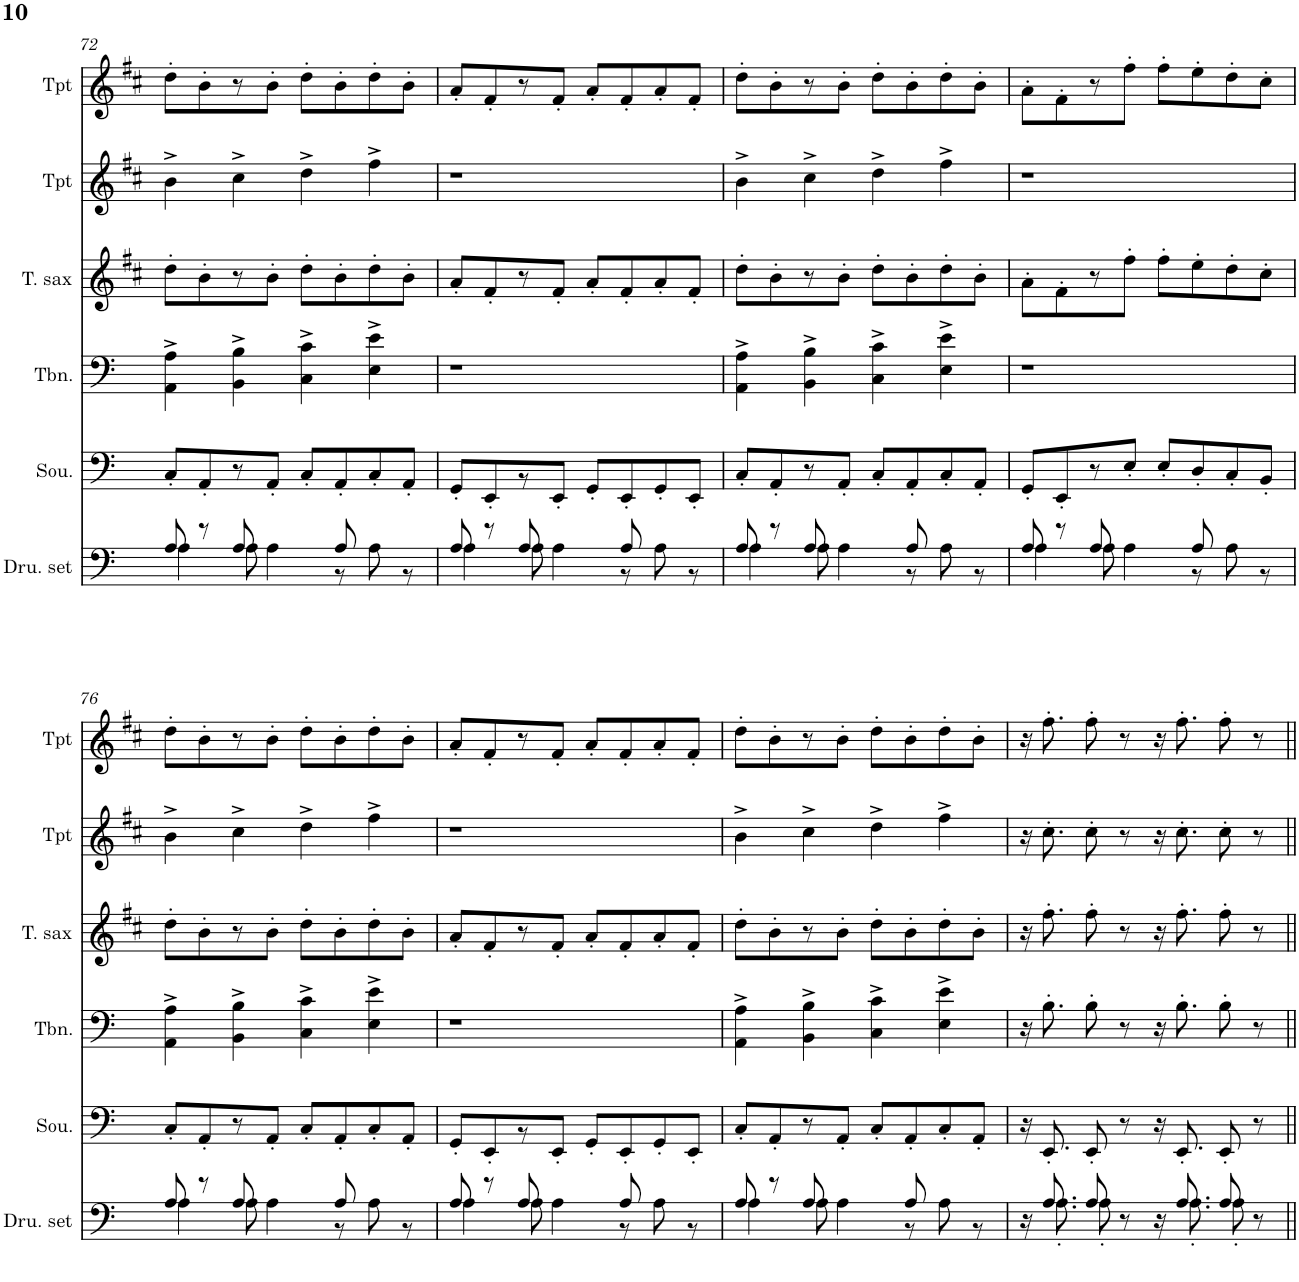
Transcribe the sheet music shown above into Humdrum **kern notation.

**kern	**kern	**kern	**kern	**kern	**kern
*part6	*part5	*part4	*part3	*part2	*part1
*staff6	*staff5	*staff4	*staff3	*staff2	*staff1
*I"Drum set	*I"Sousaphone	*I"Trombone	*I"Tenor sax	*I"Trumpet in bb	*I"Trumpet in bb
*I'Dru. set	*I'Sou.	*I'Tbn.	*I'T. sax	*I'Tpt	*I'Tpt
!!LO:PB:g=z
*clefF4	*clefF4	*clefF4	*clefG2	*clefG2	*clefG2
*	*	*	*Trd7c14	*Trd0c2	*Trd0c2
*k[]	*k[]	*k[]	*k[f#c#]	*k[f#c#]	*k[f#c#]
*M4/4	*M4/4	*M4/4	*M4/4	*M4/4	*M4/4
=72	=72	=72	=72	=72	=72
*^	*	*	*	*	*
8RA/	4RA\	8C'/L	4AA\^ 4A\^	8dd'\L	4b^\	8dd'\L
8r	.	8AA'/	.	8b'\	.	8b'\
8RA/	8RA\	8r	4BB\^ 4B\^	8r	4cc#^\	8r
4ryy	4RA\	8AA'/J	.	8b'\J	.	8b'\J
.	.	8C'/L	4C\^ 4c\^	8dd'\L	4dd^\	8dd'\L
8RA/	8r	8AA'/	.	8b'\	.	8b'\
4ryy	8RA\	8C'/	4E\^ 4e\^	8dd'\	4ff#^\	8dd'\
.	8r	8AA'/J	.	8b'\J	.	8b'\J
=73	=73	=73	=73	=73	=73	=73
8RA/	4RA\	8GG'/L	1r	8a'/L	1r	8a'/L
8r	.	8EE'/	.	8f#'/	.	8f#'/
8RA/	8RA\	8r	.	8r	.	8r
4ryy	4RA\	8EE'/J	.	8f#'/J	.	8f#'/J
.	.	8GG'/L	.	8a'/L	.	8a'/L
8RA/	8r	8EE'/	.	8f#'/	.	8f#'/
4ryy	8RA\	8GG'/	.	8a'/	.	8a'/
.	8r	8EE'/J	.	8f#'/J	.	8f#'/J
=74	=74	=74	=74	=74	=74	=74
8RA/	4RA\	8C'/L	4AA\^ 4A\^	8dd'\L	4b^\	8dd'\L
8r	.	8AA'/	.	8b'\	.	8b'\
8RA/	8RA\	8r	4BB\^ 4B\^	8r	4cc#^\	8r
4ryy	4RA\	8AA'/J	.	8b'\J	.	8b'\J
.	.	8C'/L	4C\^ 4c\^	8dd'\L	4dd^\	8dd'\L
8RA/	8r	8AA'/	.	8b'\	.	8b'\
4ryy	8RA\	8C'/	4E\^ 4e\^	8dd'\	4ff#^\	8dd'\
.	8r	8AA'/J	.	8b'\J	.	8b'\J
=75	=75	=75	=75	=75	=75	=75
8RA/	4RA\	8GG'/L	1r	8a'\L	1r	8a'\L
8r	.	8EE'/	.	8f#'\	.	8f#'\
8RA/	8RA\	8r	.	8r	.	8r
4ryy	4RA\	8E'/J	.	8ff#'\J	.	8ff#'\J
.	.	8E'/L	.	8ff#'\L	.	8ff#'\L
8RA/	8r	8D'/	.	8ee'\	.	8ee'\
4ryy	8RA\	8C'/	.	8dd'\	.	8dd'\
.	8r	8BB'/J	.	8cc#'\J	.	8cc#'\J
!!LO:LB:g=z
=76	=76	=76	=76	=76	=76	=76
8RA/	4RA\	8C'/L	4AA\^ 4A\^	8dd'\L	4b^\	8dd'\L
8r	.	8AA'/	.	8b'\	.	8b'\
8RA/	8RA\	8r	4BB\^ 4B\^	8r	4cc#^\	8r
4ryy	4RA\	8AA'/J	.	8b'\J	.	8b'\J
.	.	8C'/L	4C\^ 4c\^	8dd'\L	4dd^\	8dd'\L
8RA/	8r	8AA'/	.	8b'\	.	8b'\
4ryy	8RA\	8C'/	4E\^ 4e\^	8dd'\	4ff#^\	8dd'\
.	8r	8AA'/J	.	8b'\J	.	8b'\J
=77	=77	=77	=77	=77	=77	=77
8RA/	4RA\	8GG'/L	1r	8a'/L	1r	8a'/L
8r	.	8EE'/	.	8f#'/	.	8f#'/
8RA/	8RA\	8r	.	8r	.	8r
4ryy	4RA\	8EE'/J	.	8f#'/J	.	8f#'/J
.	.	8GG'/L	.	8a'/L	.	8a'/L
8RA/	8r	8EE'/	.	8f#'/	.	8f#'/
4ryy	8RA\	8GG'/	.	8a'/	.	8a'/
.	8r	8EE'/J	.	8f#'/J	.	8f#'/J
=78	=78	=78	=78	=78	=78	=78
8RA/	4RA\	8C'/L	4AA\^ 4A\^	8dd'\L	4b^\	8dd'\L
8r	.	8AA'/	.	8b'\	.	8b'\
8RA/	8RA\	8r	4BB\^ 4B\^	8r	4cc#^\	8r
4ryy	4RA\	8AA'/J	.	8b'\J	.	8b'\J
.	.	8C'/L	4C\^ 4c\^	8dd'\L	4dd^\	8dd'\L
8RA/	8r	8AA'/	.	8b'\	.	8b'\
4ryy	8RA\	8C'/	4E\^ 4e\^	8dd'\	4ff#^\	8dd'\
.	8r	8AA'/J	.	8b'\J	.	8b'\J
=79	=79	=79	=79	=79	=79	=79
16r	16ryy	16r	16r	16r	16r	16r
8.RA/	8.RA'\	8.EE'/	8.B'\	8.ff#'\	8.cc#'\	8.ff#'\
8RA/	8RA'\L	8EE'/	8B'\	8ff#'\	8cc#'\	8ff#'\
8r	8.ryy	8r	8r	8r	8r	8r
16r	.	16r	16r	16r	16r	16r
8.RA/	8.RA'\J	8.EE'/	8.B'\	8.ff#'\	8.cc#'\	8.ff#'\
8RA/	8RA'\J	8EE'/	8B'\	8ff#'\	8cc#'\	8ff#'\
8r	8ryy	8r	8r	8r	8r	8r
*v	*v	*	*	*	*	*
=||	=||	=||	=||	=||	=||
*-	*-	*-	*-	*-	*-
